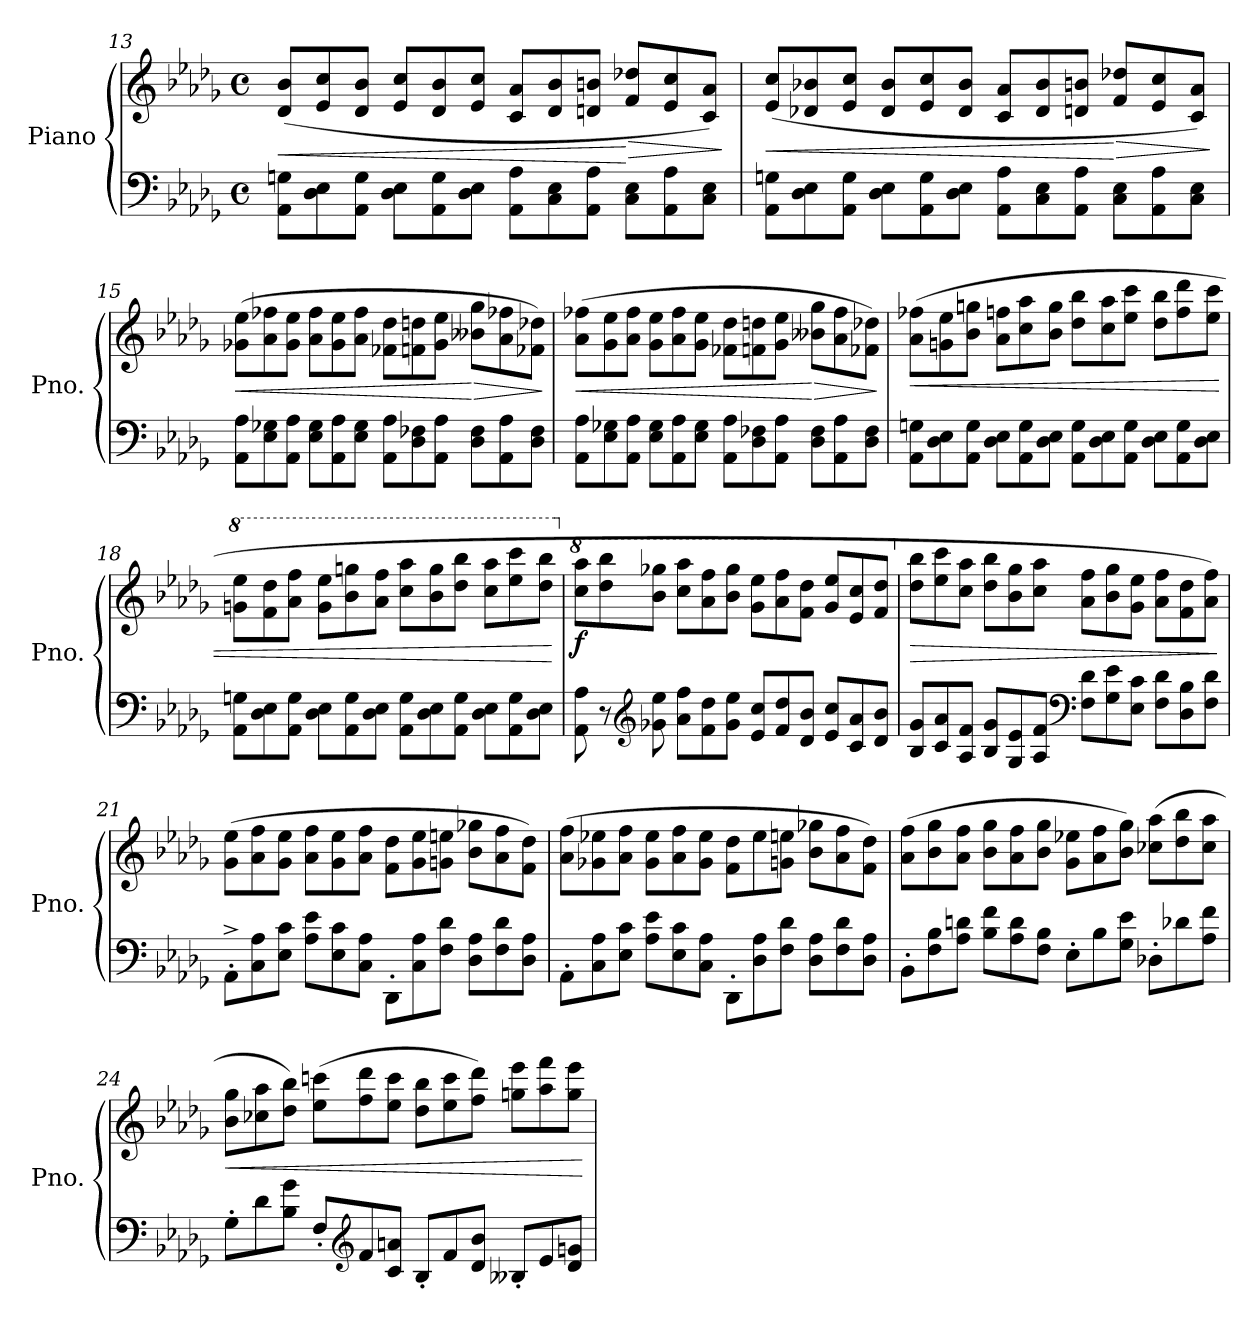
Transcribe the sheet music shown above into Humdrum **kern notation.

**kern	**kern	**dynam
*part1	*part1	*part1
*staff2	*staff1	*staff1/2
*I"Piano	*	*
*I'Pno.	*	*
*clefF4	*clefG2	*
*k[b-e-a-d-g-]	*k[b-e-a-d-g-]	*
*M4/4	*M4/4	*
*met(c)	*met(c)	*
*Xtuplet	*Xtuplet	*
=13	=13	=13
!	!	!LO:HP:b
12AA-\ 12Gn\L	(>12d-/ 12b-/L	<
12D-\ 12E-\	12e-/ 12cc/	.
12AA-\ 12G\J	12d-/ 12b-/J	.
12D-\ 12E-\L	12e-/ 12cc/L	.
12AA-\ 12G\	12d-/ 12b-/	.
12D-\ 12E-\J	12e-/ 12cc/J	.
12AA-\ 12A-\L	12c/ 12a-/L	.
12C\ 12E-\	12d-/ 12b-/	.
12AA-\ 12A-\J	12dn/ 12bn/J	.
!	!	!LO:HP:n=1:b
12C\ 12E-\L	12f/ 12dd-X/L	[ >
12AA-\ 12A-\	12e-/ 12cc/	.
12C\ 12E-\J	12c/ 12a-/J)	.
.	.	]
!!LO:LB:g=z
=14	=14	=14
!	!	!LO:HP:b
12AA-\ 12Gn\L	(>12e-/ 12cc/L	<
12D-\ 12E-\	12d-X/ 12b-X/	.
12AA-\ 12G\J	12e-/ 12cc/J	.
12D-\ 12E-\L	12d-/ 12b-/L	.
12AA-\ 12G\	12e-/ 12cc/	.
12D-\ 12E-\J	12d-/ 12b-/J	.
12AA-\ 12A-\L	12c/ 12a-/L	.
12C\ 12E-\	12d-/ 12b-/	.
12AA-\ 12A-\J	12dn/ 12bn/J	.
!	!	!LO:HP:n=1:b
12C\ 12E-\L	12f/ 12dd-X/L	[ >
12AA-\ 12A-\	12e-/ 12cc/	.
12C\ 12E-\J	12c/ 12a-/J)	.
.	.	]
=15	=15	=15
!	!	!LO:HP:b
12AA-\ 12A-\L	(12g-X\ 12ee-\L	<
12E-\ 12G-X\	12a-\ 12ff-X\	.
12AA-\ 12A-\J	12g-\ 12ee-\J	.
12E-\ 12G-\L	12a-\ 12ff-\L	.
12AA-\ 12A-\	12g-\ 12ee-\	.
12E-\ 12G-\J	12a-\ 12ff-\J	.
12AA-\ 12A-\L	12f-X\ 12dd-\L	.
12D-\ 12F-X\	12fn\ 12ddn\	.
12AA-\ 12A-\J	12g-\ 12ee-\J	.
!	!	!LO:HP:n=1:b
12D-\ 12F-\L	12b--X\ 12gg-\L	[ >
12AA-\ 12A-\	12a-\ 12ff-X\	.
12D-\ 12F-\J	12f-X\ 12dd-X\J)	.
.	.	]
!!LO:LB:g=z
=16	=16	=16
!	!	!LO:HP:b
12AA-\ 12A-\L	(12a-\ 12ff-X\L	<
12E-\ 12G-X\	12g-\ 12ee-\	.
12AA-\ 12A-\J	12a-\ 12ff-\J	.
12E-\ 12G-\L	12g-\ 12ee-\L	.
12AA-\ 12A-\	12a-\ 12ff-\	.
12E-\ 12G-\J	12g-\ 12ee-\J	.
12AA-\ 12A-\L	12f-X\ 12dd-\L	.
12D-\ 12F-X\	12fn\ 12ddn\	.
12AA-\ 12A-\J	12g-\ 12ee-\J	.
!	!	!LO:HP:n=1:b
12D-\ 12F-\L	12b--X\ 12gg-\L	[ >
12AA-\ 12A-\	12a-\ 12ff-\	.
12D-\ 12F-\J	12f-X\ 12dd-X\J)	.
.	.	]
=17	=17	=17
!	!	!LO:HP:b
12AA-\ 12Gn\L	(12a-\ 12ff-X\L	<
12D-\ 12E-\	12gn\ 12ee-\	.
12AA-\ 12G\J	12b-\ 12ggn\J	.
12D-\ 12E-\L	12a-\ 12ffn\L	.
12AA-\ 12G\	12cc\ 12aa-\	.
12D-\ 12E-\J	12b-\ 12gg\J	.
12AA-\ 12G\L	12dd-\ 12bb-\L	.
12D-\ 12E-\	12cc\ 12aa-\	.
12AA-\ 12G\J	12ee-\ 12ccc\J	.
12D-\ 12E-\L	12dd-\ 12bb-\L	.
12AA-\ 12G\	12ff\ 12ddd-\	.
12D-\ 12E-\J	12ee-\ 12ccc\J	.
!!LO:LB:g=z
=18	=18	=18
*	*8va	*
12AA-\ 12Gn\L	12ggn\ 12eee-\L	.
12D-\ 12E-\	12ff\ 12ddd-\	.
12AA-\ 12G\J	12aa-\ 12fff\J	.
12D-\ 12E-\L	12gg\ 12eee-\L	.
12AA-\ 12G\	12bb-\ 12gggn\	.
12D-\ 12E-\J	12aa-\ 12fff\J	.
12AA-\ 12G\L	12ccc\ 12aaa-\L	.
12D-\ 12E-\	12bb-\ 12ggg\	.
12AA-\ 12G\J	12ddd-\ 12bbb-\J	.
12D-\ 12E-\L	12ccc\ 12aaa-\L	.
12AA-\ 12G\	12eee-\ 12cccc\	.
12D-\ 12E-\J	12ddd-\ 12bbb-\J	.
.	.	[
=19	=19	=19
*	*X8va	*
*	*8va	*
!	!	!LO:DY:b
12AA-\ 12A-\	12ccc\ 12aaa-\L	f
12r	12ddd-\ 12bbb-\	.
*clefG2	*	*
12g-X\ 12ee-\	12bb-\ 12ggg-X\J	.
12a-\ 12ff\L	12ccc\ 12aaa-\L	.
12f\ 12dd-\	12aa-\ 12fff\	.
12g-\ 12ee-\J	12bb-\ 12ggg-\J	.
12e-/ 12cc/L	12gg-\ 12eee-\L	.
12f/ 12dd-/	12aa-\ 12fff\	.
12d-/ 12b-/J	12ff\ 12ddd-\J	.
12e-/ 12cc/L	12gg-/ 12eee-/L	.
12c/ 12a-/	12ee-/ 12ccc/	.
12d-/ 12b-/J	12ff/ 12ddd-/J	.
!!LO:LB:g=z
=20	=20	=20
*	*X8va	*
!	!	!LO:HP:b
12B-/ 12g-/L	12dd-\ 12bb-\L	>
12c/ 12a-/	12ee-\ 12ccc\	.
12A-/ 12f/J	12cc\ 12aa-\J	.
12B-/ 12g-/L	12dd-\ 12bb-\L	.
12G-/ 12e-/	12b-\ 12gg-\	.
12A-/ 12f/J	12cc\ 12aa-\J	.
*clefF4	*	*
12F\ 12d-\L	12a-\ 12ff\L	.
12G-\ 12e-\	12b-\ 12gg-\	.
12E-\ 12c\J	12g-\ 12ee-\J	.
12F\ 12d-\L	12a-\ 12ff\L	.
12D-\ 12B-\	12f\ 12dd-\	.
12F\ 12d-\J	12a-\ 12ff\J)	.
.	.	]
=21	=21	=21
12AA-'^\L	(12g-\ 12ee-\L	.
12C\ 12A-\	12a-\ 12ff\	.
12E-\ 12c\J	12g-\ 12ee-\J	.
12A-\ 12e-\L	12a-\ 12ff\L	.
12E-\ 12c\	12g-\ 12ee-\	.
12C\ 12A-\J	12a-\ 12ff\J	.
12DD-'\L	12f\ 12dd-\L	.
12C\ 12A-\	12g-\ 12ee-\	.
12F\ 12d-\J	12gn\ 12een\J	.
12D-\ 12A-\L	12b-\ 12gg-X\L	.
12F\ 12d-\	12a-\ 12ff\	.
12D-\ 12A-\J	12f\ 12dd-\J)	.
!!LO:PB:g=z
=22	=22	=22
12AA-'\L	(12a-\ 12ff\L	.
12C\ 12A-\	12g-X\ 12ee-X\	.
12E-\ 12c\J	12a-\ 12ff\J	.
12A-\ 12e-\L	12g-\ 12ee-\L	.
12E-\ 12c\	12a-\ 12ff\	.
12C\ 12A-\J	12g-\ 12ee-\J	.
12DD-'\L	12f\ 12dd-\L	.
12D-\ 12A-\	12ee-\	.
12F\ 12d-\J	12gn\ 12een\J	.
12D-\ 12A-\L	12b-\ 12gg-X\L	.
12F\ 12d-\	12a-\ 12ff\	.
12D-\ 12A-\J	12f\ 12dd-\J)	.
=23	=23	=23
12BB-'\L	(12a-\ 12ff\L	.
12F\ 12B-\	12b-\ 12gg-\	.
12A-\ 12dn\J	12a-\ 12ff\J	.
12B-\ 12f\L	12b-\ 12gg-\L	.
12A-\ 12d\	12a-\ 12ff\	.
12F\ 12B-\J	12b-\ 12gg-\J	.
12E-'\L	12g-\ 12ee-X\L	.
12B-\	12a-\ 12ff\	.
12G-\ 12e-\J	12b-\ 12gg-\J)	.
12D-X'\L	(12cc-X\ 12aa-\L	.
12d-X\	12dd-\ 12bb-\	.
12A-\ 12f\J	12cc-\ 12aa-\J	.
!!LO:LB:g=z
=24	=24	=24
!	!	!LO:HP:b
12G-'\L	12b-\ 12gg-\L	<
12d-\	12cc-X\ 12aa-\	.
12B-\ 12g-\J	12dd-\ 12bb-\J)	.
12F'/L	(12ee-\ 12cccn\L	.
*clefG2	*	*
12f/	12ff\ 12ddd-\	.
12c/ 12an/J	12ee-\ 12ccc\J	.
12B-'/L	12dd-\ 12bb-\L	.
12f/	12ee-\ 12ccc\	.
12d-/ 12b-/J	12ff\ 12ddd-\J)	.
12B--X'/L	12ggn\ 12eee-\L	.
12e-/	12aa-\ 12fff\	.
12d-/ 12gn/J	12gg\ 12eee-\J	.
.	.	[
=	=	=
*-	*-	*-
